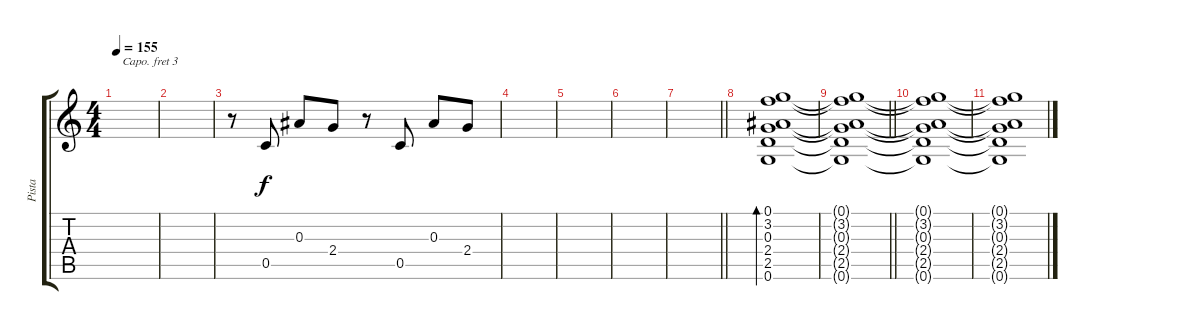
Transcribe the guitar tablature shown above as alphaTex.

\track ("Pista" "Pista") {instrument acousticguitarsteel}
\staff {score tabs}
\capo 3
\tuning (E4 B3 G3 D3 A2 E2) {hide}
\ts (4 4)
\tempo 155
\clef g2
\ks c
|
|
r.8 0.5.8{volume 16 balance 8 instrument lead2sawtooth} 0.3.8 2.4.8 r.8 0.5.8 0.3.8 2.4.8 |
|
|
|
\barLineRight lightlight
|
(0.1 3.2 0.3 2.4 2.5 0.6).1{bd 240 volume 9 balance 14 instrument acousticguitarsteel} |
\barLineRight lightlight
(0.1{t} 3.2{t} 0.3{t} 2.4{t} 2.5{t} 0.6{t}).1 |
(0.1{t} 3.2{t} 0.3{t} 2.4{t} 2.5{t} 0.6{t}).1 |
(0.1{t} 3.2{t} 0.3{t} 2.4{t} 2.5{t} 0.6{t}).1
